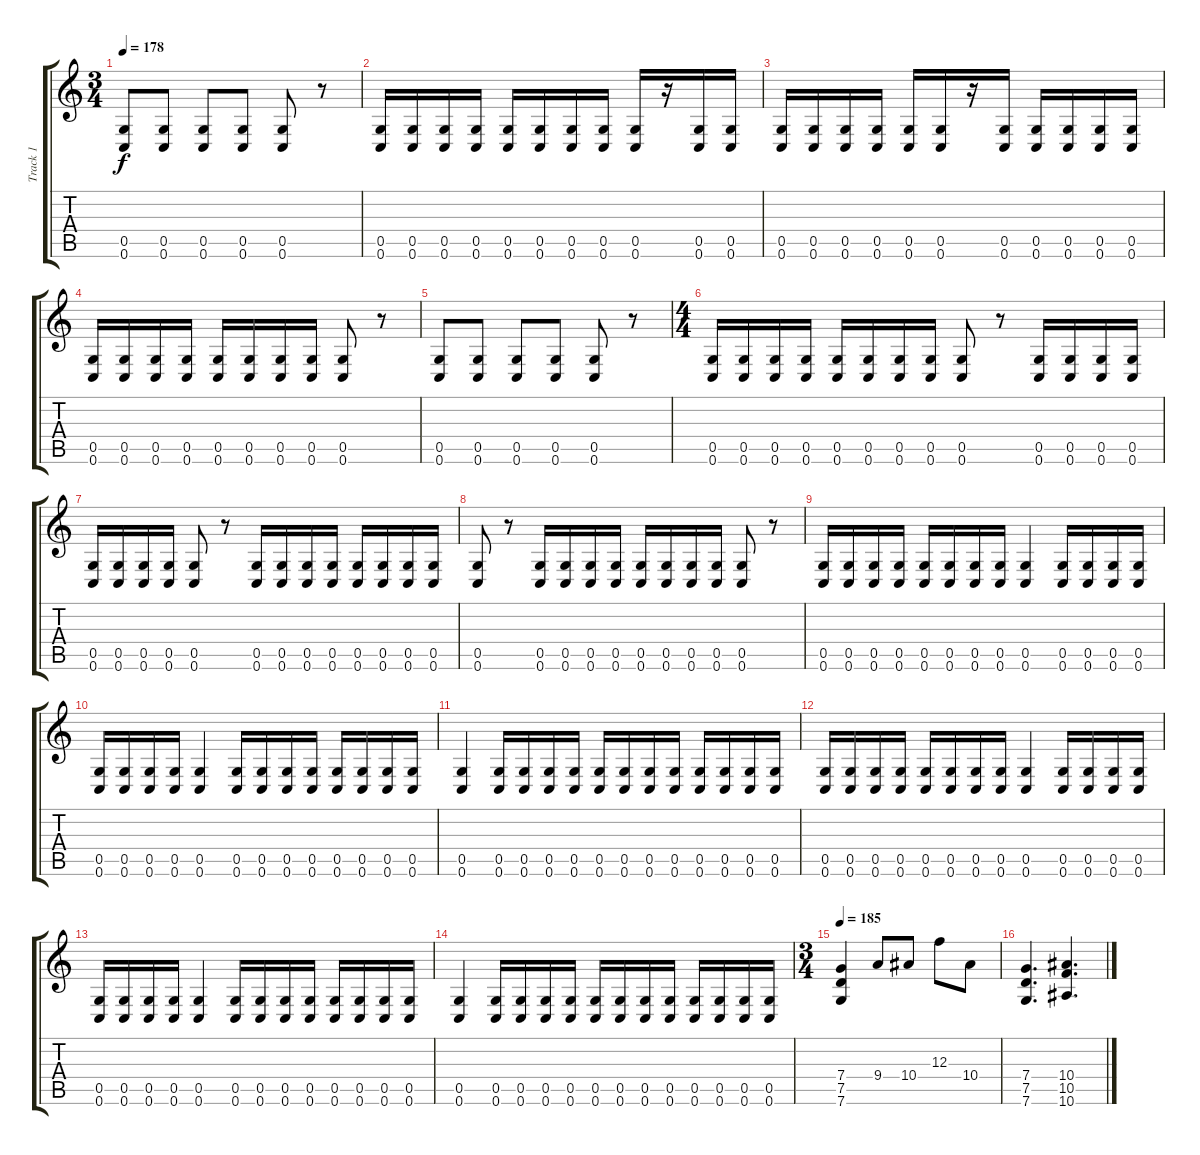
\track ("Track 1" "Track 1") {instrument overdrivenguitar}
\staff {score tabs}
\tuning (D4 A3 F3 C3 G2 C2) {hide}
\ts (3 4)
\tempo 178
\clef g2
\ks c
(0.5 0.6).8{dy f} (0.5 0.6).8 (0.5 0.6).8 (0.5 0.6).8 (0.5 0.6).8 r.8 |
(0.5 0.6).16 (0.5 0.6).16 (0.5 0.6).16 (0.5 0.6).16 (0.5 0.6).16 (0.5 0.6).16 (0.5 0.6).16 (0.5 0.6).16 (0.5 0.6).16 r.16 (0.5 0.6).16 (0.5 0.6).16 |
(0.5 0.6).16 (0.5 0.6).16 (0.5 0.6).16 (0.5 0.6).16 (0.5 0.6).16 (0.5 0.6).16 r.16 (0.5 0.6).16 (0.5 0.6).16 (0.5 0.6).16 (0.5 0.6).16 (0.5 0.6).16 |
(0.5 0.6).16 (0.5 0.6).16 (0.5 0.6).16 (0.5 0.6).16 (0.5 0.6).16 (0.5 0.6).16 (0.5 0.6).16 (0.5 0.6).16 (0.5 0.6).8 r.8 |
(0.5 0.6).8 (0.5 0.6).8 (0.5 0.6).8 (0.5 0.6).8 (0.5 0.6).8 r.8 |
\ts (4 4)
(0.5 0.6).16 (0.5 0.6).16 (0.5 0.6).16 (0.5 0.6).16 (0.5 0.6).16 (0.5 0.6).16 (0.5 0.6).16 (0.5 0.6).16 (0.5 0.6).8 r.8 (0.5 0.6).16 (0.5 0.6).16 (0.5 0.6).16 (0.5 0.6).16 |
(0.5 0.6).16 (0.5 0.6).16 (0.5 0.6).16 (0.5 0.6).16 (0.5 0.6).8 r.8 (0.5 0.6).16 (0.5 0.6).16 (0.5 0.6).16 (0.5 0.6).16 (0.5 0.6).16 (0.5 0.6).16 (0.5 0.6).16 (0.5 0.6).16 |
(0.5 0.6).8 r.8 (0.5 0.6).16 (0.5 0.6).16 (0.5 0.6).16 (0.5 0.6).16 (0.5 0.6).16 (0.5 0.6).16 (0.5 0.6).16 (0.5 0.6).16 (0.5 0.6).8 r.8 |
(0.5 0.6).16 (0.5 0.6).16 (0.5 0.6).16 (0.5 0.6).16 (0.5 0.6).16 (0.5 0.6).16 (0.5 0.6).16 (0.5 0.6).16 (0.5 0.6).4 (0.5 0.6).16 (0.5 0.6).16 (0.5 0.6).16 (0.5 0.6).16 |
(0.5 0.6).16 (0.5 0.6).16 (0.5 0.6).16 (0.5 0.6).16 (0.5 0.6).4 (0.5 0.6).16 (0.5 0.6).16 (0.5 0.6).16 (0.5 0.6).16 (0.5 0.6).16 (0.5 0.6).16 (0.5 0.6).16 (0.5 0.6).16 |
(0.5 0.6).4 (0.5 0.6).16 (0.5 0.6).16 (0.5 0.6).16 (0.5 0.6).16 (0.5 0.6).16 (0.5 0.6).16 (0.5 0.6).16 (0.5 0.6).16 (0.5 0.6).16 (0.5 0.6).16 (0.5 0.6).16 (0.5 0.6).16 |
(0.5 0.6).16 (0.5 0.6).16 (0.5 0.6).16 (0.5 0.6).16 (0.5 0.6).16 (0.5 0.6).16 (0.5 0.6).16 (0.5 0.6).16 (0.5 0.6).4 (0.5 0.6).16 (0.5 0.6).16 (0.5 0.6).16 (0.5 0.6).16 |
(0.5 0.6).16 (0.5 0.6).16 (0.5 0.6).16 (0.5 0.6).16 (0.5 0.6).4 (0.5 0.6).16 (0.5 0.6).16 (0.5 0.6).16 (0.5 0.6).16 (0.5 0.6).16 (0.5 0.6).16 (0.5 0.6).16 (0.5 0.6).16 |
(0.5 0.6).4 (0.5 0.6).16 (0.5 0.6).16 (0.5 0.6).16 (0.5 0.6).16 (0.5 0.6).16 (0.5 0.6).16 (0.5 0.6).16 (0.5 0.6).16 (0.5 0.6).16 (0.5 0.6).16 (0.5 0.6).16 (0.5 0.6).16 |
\ts (3 4)
\tempo 185
(7.4 7.5 7.6).4 9.4.8 10.4.8 12.3.8 10.4.8 |
(7.4 7.5 7.6).4{d} (10.4 10.5 10.6).4{d}
